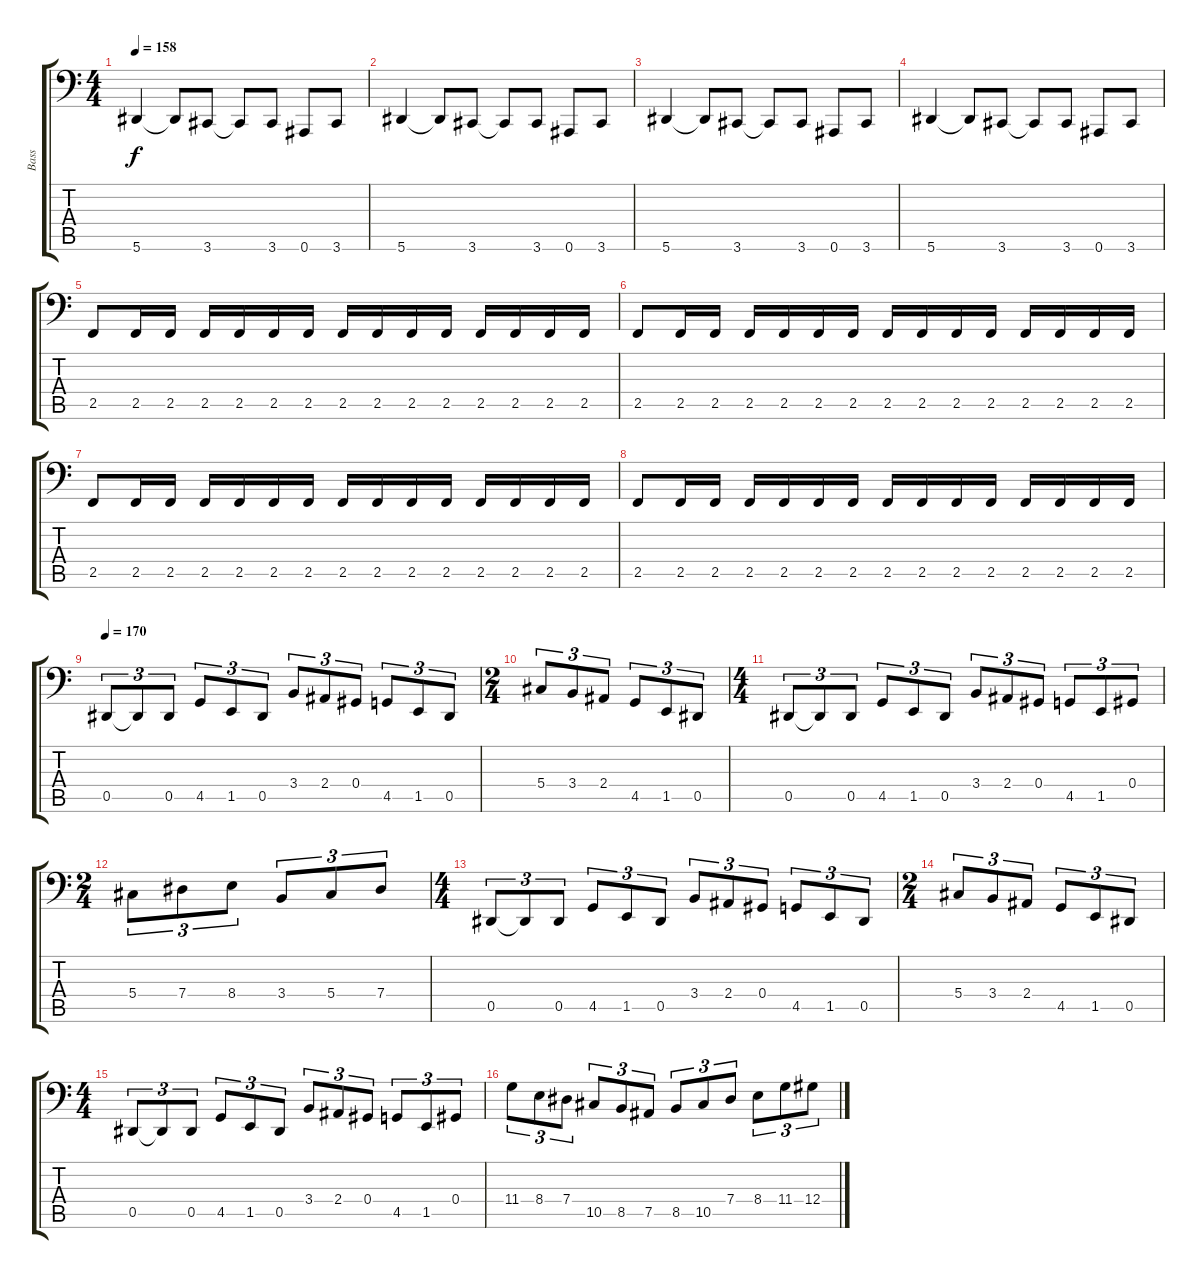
\track ("Bass" "Bass") {instrument electricbassfinger}
\staff {score tabs}
\tuning (B2 Gb2 Db2 Ab1 Eb1 Bb0) {hide}
\ts (4 4)
\tempo 158
\clef f4
\ks c
5.6.4{dy f} 5.6{t}.8 3.6.8 3.6{t}.8 3.6.8 0.6.8 3.6.8 |
5.6.4 5.6{t}.8 3.6.8 3.6{t}.8 3.6.8 0.6.8 3.6.8 |
5.6.4 5.6{t}.8 3.6.8 3.6{t}.8 3.6.8 0.6.8 3.6.8 |
5.6.4 5.6{t}.8 3.6.8 3.6{t}.8 3.6.8 0.6.8 3.6.8 |
2.5.8 2.5.16 2.5.16 2.5.16 2.5.16 2.5.16 2.5.16 2.5.16 2.5.16 2.5.16 2.5.16 2.5.16 2.5.16 2.5.16 2.5.16 |
2.5.8 2.5.16 2.5.16 2.5.16 2.5.16 2.5.16 2.5.16 2.5.16 2.5.16 2.5.16 2.5.16 2.5.16 2.5.16 2.5.16 2.5.16 |
2.5.8 2.5.16 2.5.16 2.5.16 2.5.16 2.5.16 2.5.16 2.5.16 2.5.16 2.5.16 2.5.16 2.5.16 2.5.16 2.5.16 2.5.16 |
2.5.8 2.5.16 2.5.16 2.5.16 2.5.16 2.5.16 2.5.16 2.5.16 2.5.16 2.5.16 2.5.16 2.5.16 2.5.16 2.5.16 2.5.16 |
\tempo 170
0.5.8{tu (3 2)} 0.5{t}.8{tu (3 2)} 0.5.8{tu (3 2)} 4.5.8{tu (3 2)} 1.5.8{tu (3 2)} 0.5.8{tu (3 2)} 3.4.8{tu (3 2)} 2.4.8{tu (3 2)} 0.4.8{tu (3 2)} 4.5.8{tu (3 2)} 1.5.8{tu (3 2)} 0.5.8{tu (3 2)} |
\ts (2 4)
5.4.8{tu (3 2)} 3.4.8{tu (3 2)} 2.4.8{tu (3 2)} 4.5.8{tu (3 2)} 1.5.8{tu (3 2)} 0.5.8{tu (3 2)} |
\ts (4 4)
0.5.8{tu (3 2)} 0.5{t}.8{tu (3 2)} 0.5.8{tu (3 2)} 4.5.8{tu (3 2)} 1.5.8{tu (3 2)} 0.5.8{tu (3 2)} 3.4.8{tu (3 2)} 2.4.8{tu (3 2)} 0.4.8{tu (3 2)} 4.5.8{tu (3 2)} 1.5.8{tu (3 2)} 0.4.8{tu (3 2)} |
\ts (2 4)
5.4.8{tu (3 2)} 7.4.8{tu (3 2)} 8.4.8{tu (3 2)} 3.4.8{tu (3 2)} 5.4.8{tu (3 2)} 7.4.8{tu (3 2)} |
\ts (4 4)
0.5.8{tu (3 2)} 0.5{t}.8{tu (3 2)} 0.5.8{tu (3 2)} 4.5.8{tu (3 2)} 1.5.8{tu (3 2)} 0.5.8{tu (3 2)} 3.4.8{tu (3 2)} 2.4.8{tu (3 2)} 0.4.8{tu (3 2)} 4.5.8{tu (3 2)} 1.5.8{tu (3 2)} 0.5.8{tu (3 2)} |
\ts (2 4)
5.4.8{tu (3 2)} 3.4.8{tu (3 2)} 2.4.8{tu (3 2)} 4.5.8{tu (3 2)} 1.5.8{tu (3 2)} 0.5.8{tu (3 2)} |
\ts (4 4)
0.5.8{tu (3 2)} 0.5{t}.8{tu (3 2)} 0.5.8{tu (3 2)} 4.5.8{tu (3 2)} 1.5.8{tu (3 2)} 0.5.8{tu (3 2)} 3.4.8{tu (3 2)} 2.4.8{tu (3 2)} 0.4.8{tu (3 2)} 4.5.8{tu (3 2)} 1.5.8{tu (3 2)} 0.4.8{tu (3 2)} |
11.4.8{tu (3 2)} 8.4.8{tu (3 2)} 7.4.8{tu (3 2)} 10.5.8{tu (3 2)} 8.5.8{tu (3 2)} 7.5.8{tu (3 2)} 8.5.8{tu (3 2)} 10.5.8{tu (3 2)} 7.4.8{tu (3 2)} 8.4.8{tu (3 2)} 11.4.8{tu (3 2)} 12.4.8{tu (3 2)}
